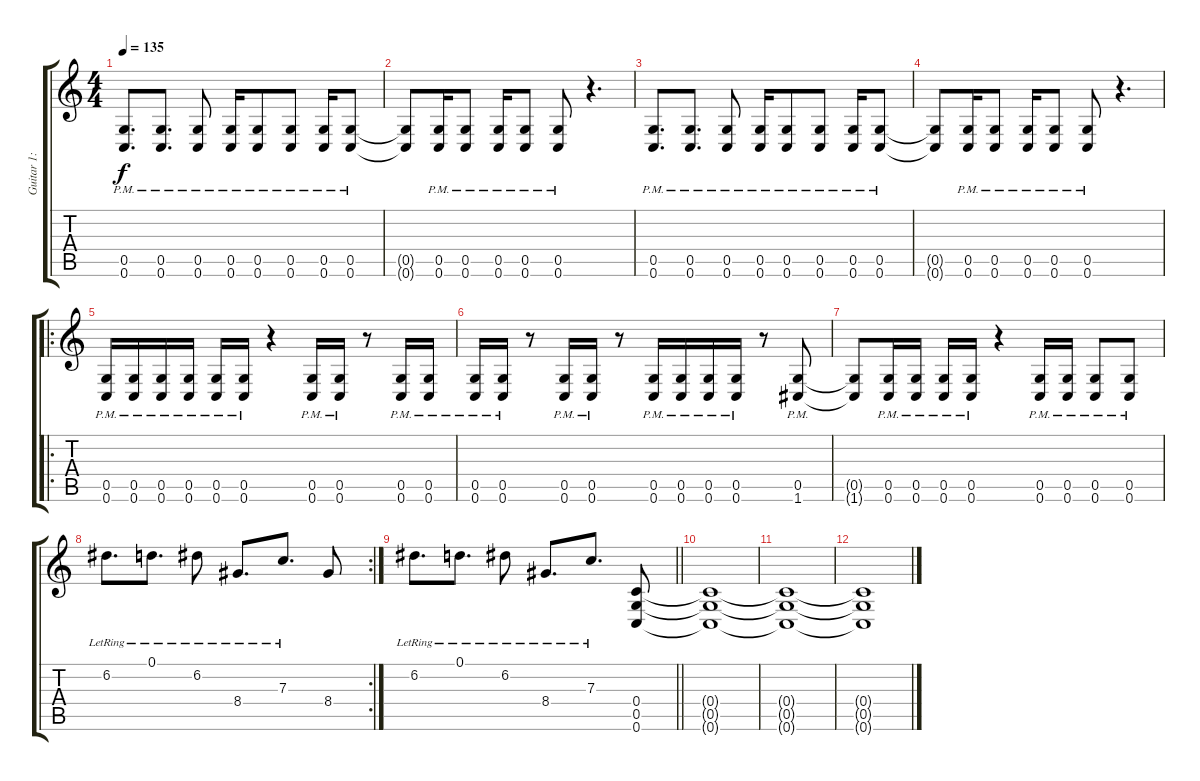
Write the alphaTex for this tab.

\track ("Guitar 1: Johan" "Guitar 1: ") {instrument overdrivenguitar}
\staff {score tabs}
\tuning (D4 A3 F3 C3 G2 C2) {hide}
\ts (4 4)
\tempo 135
\clef g2
\ks c
(0.5{pm} 0.6).8{d dy f} (0.5{pm} 0.6).8{d} (0.5{pm} 0.6).8 (0.5{pm} 0.6).16 (0.5{pm} 0.6).8 (0.5{pm} 0.6).8 (0.5{pm} 0.6).16 (0.5{pm} 0.6).8 |
(0.5{t} 0.6{t}).8 (0.5{pm} 0.6).16 (0.5{pm} 0.6).8 (0.5{pm} 0.6).16 (0.5{pm} 0.6).8 (0.5{pm} 0.6).8 r.4{d} |
(0.5{pm} 0.6).8{d} (0.5{pm} 0.6).8{d} (0.5{pm} 0.6).8 (0.5{pm} 0.6).16 (0.5{pm} 0.6).8 (0.5{pm} 0.6).8 (0.5{pm} 0.6).16 (0.5{pm} 0.6).8 |
(0.5{t} 0.6{t}).8 (0.5{pm} 0.6).16 (0.5{pm} 0.6).8 (0.5{pm} 0.6).16 (0.5{pm} 0.6).8 (0.5{pm} 0.6).8 r.4{d} |
\ro
(0.5{pm} 0.6).16 (0.5{pm} 0.6).16 (0.5{pm} 0.6).16 (0.5{pm} 0.6).16 (0.5{pm} 0.6).16 (0.5{pm} 0.6).16 r.4 (0.5{pm} 0.6).16 (0.5{pm} 0.6).16 r.8 (0.5{pm} 0.6).16 (0.5{pm} 0.6).16 |
(0.5{pm} 0.6).16 (0.5{pm} 0.6).16 r.8 (0.5{pm} 0.6).16 (0.5{pm} 0.6).16 r.8 (0.5{pm} 0.6).16 (0.5{pm} 0.6).16 (0.5{pm} 0.6).16 (0.5{pm} 0.6).16 r.8 (0.5{pm} 1.6).8 |
(0.5{t} 1.6{t}).8 (0.5{pm} 0.6).16 (0.5{pm} 0.6).16 (0.5{pm} 0.6).16 (0.5{pm} 0.6).16 r.4 (0.5{pm} 0.6).16 (0.5{pm} 0.6).16 (0.5{pm} 0.6).8 (0.5{pm} 0.6).8 |
\rc 2
6.2{lr}.8{d} 0.1{lr}.8{d} 6.2{lr}.8 8.4{lr}.8{d} 7.3{lr}.8{d} 8.4.8 |
\barLineRight lightlight
6.2{lr}.8{d} 0.1{lr}.8{d} 6.2{lr}.8 8.4{lr}.8{d} 7.3{lr}.8{d} (0.4 0.5 0.6).8 |
(0.4{t} 0.5{t} 0.6{t}).1 |
(0.4{t} 0.5{t} 0.6{t}).1{volume 0} |
(0.4{t} 0.5{t} 0.6{t}).1
